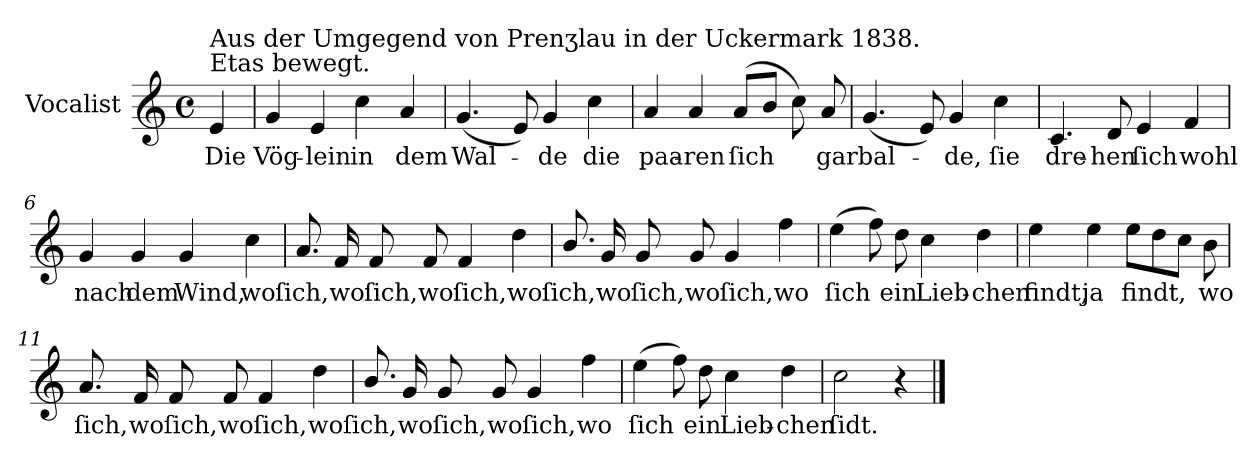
**kern	**text
*part1	*part1
*staff1	*staff1
*I"Vocalist	*
*k[]	*
*C:	*
*M4/4	*
*met(c)	*
=	=
!LO:TX:a:t=Etas bewegt.	!
!LO:TX:a:t=Aus der Umgegend von Prenʒlau in der Uckermark 1838.	!
4e	Die
=1	=1
4g	Vög-
4e	-lein
4cc	in
4a	dem
=2	=2
(4.g	Wal-
8e)	.
4g	-de
4cc	die
=3	=3
4a	paa-
4a	-ren
(8aL	ſich
8bJ	.
8cc)	.
8a	gar
=4	=4
(4.g	bal-
8e)	.
4g	-de,
4cc	ſie
=5	=5
4.c	dre-
8d	-hen
4e	ſich
4f	wohl
=6	=6
4g	nach
4g	dem
4g	Wind,
4cc	wo
=7	=7
8.a	ſich,
16f	wo
8f	ſich,
8f	wo
4f	ſich,
4dd	wo
=8	=8
8.b/	ſich,
16g	wo
8g	ſich,
8g	wo
4g	ſich,
4ff	wo
=9	=9
(4ee	ſich
8ff)	.
8dd	ein
4cc	Lieb-
4dd	-chen
=10	=10
4ee	findt,
4ee	ja
8eeL	findt,
8dd	.
8ccJ	.
8b	wo
=11	=11
8.a	ſich,
16f	wo
8f	ſich,
8f	wo
4f	ſich,
4dd	wo
=12	=12
8.b/	ſich,
16g	wo
8g	ſich,
8g	wo
4g	ſich,
4ff	wo
=13	=13
(4ee	ſich
8ff)	.
8dd	ein
4cc	Lieb-
4dd	-chen
=14	=14
2cc	ſidt.
4r	.
==	==
*-	*-
